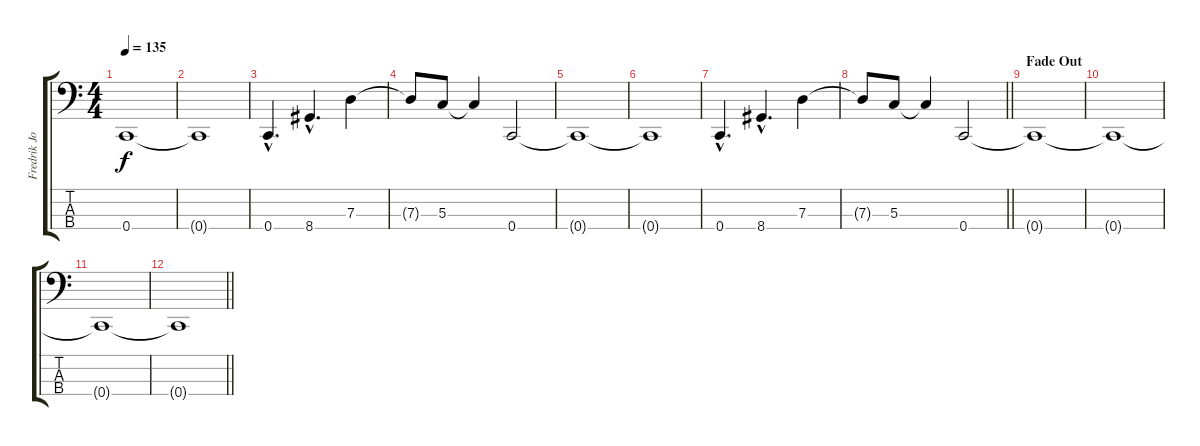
\track ("Fredrik Johansson " "Fredrik Jo") {instrument electricbassfinger}
\staff {score tabs}
\tuning (F2 C2 G1 C1) {hide}
\ts (4 4)
\tempo 135
\clef f4
\ks c
0.4{t}.1{dy f} |
0.4{t}.1 |
0.4{hac}.4{d} 8.4{hac}.4{d} 7.3.4 |
7.3{t}.8 5.3.8 5.3{t}.4 0.4.2 |
0.4{t}.1 |
0.4{t}.1 |
0.4{hac}.4{d} 8.4{hac}.4{d} 7.3.4 |
\barLineRight lightlight
7.3{t}.8 5.3.8 5.3{t}.4 0.4.2 |
\section ("" "Fade Out")
0.4{t}.1 |
0.4{t}.1 |
0.4{t}.1 |
\barLineRight lightlight
0.4{t}.1
